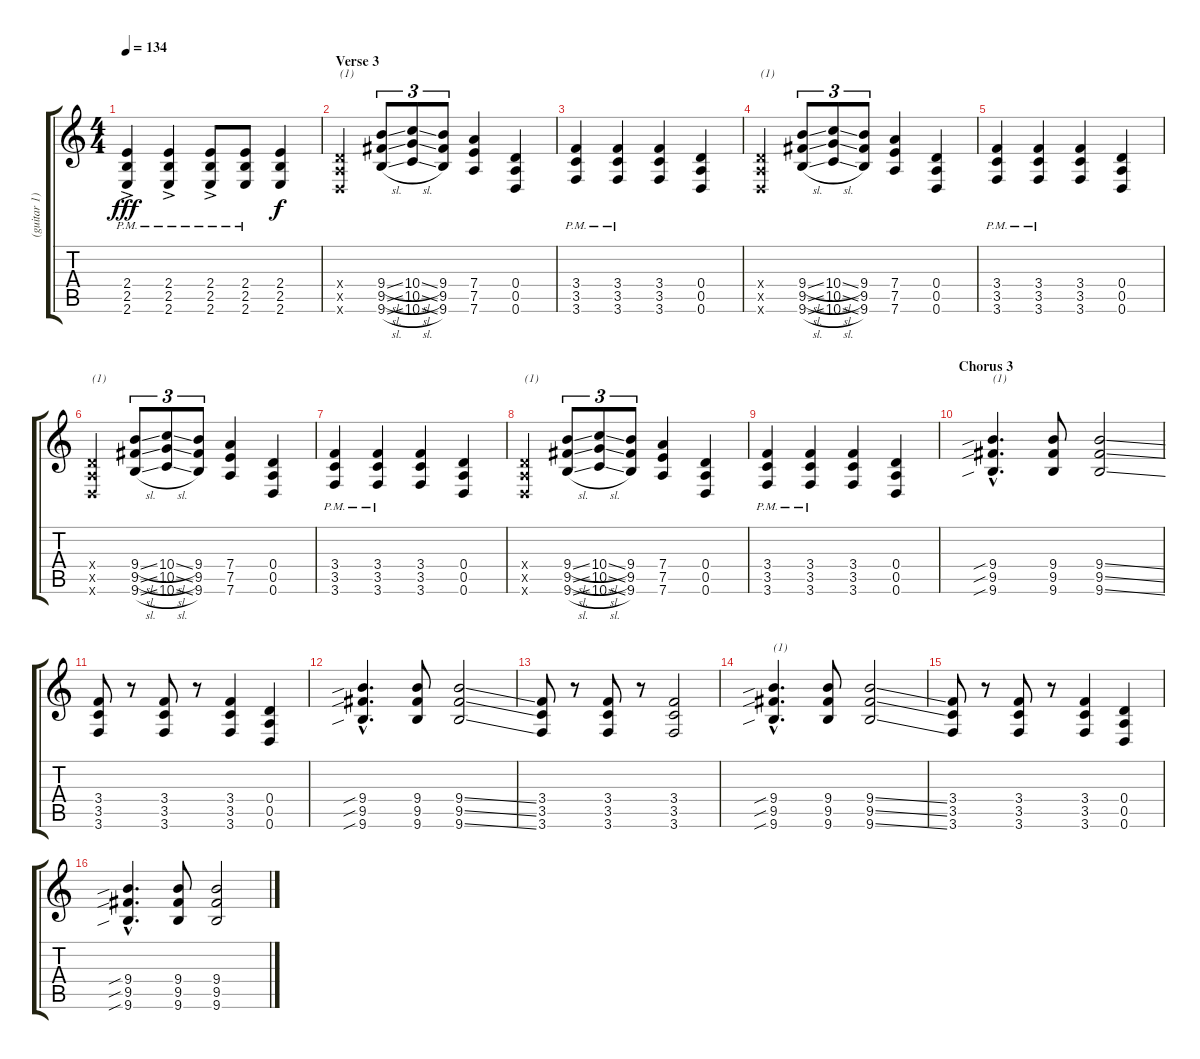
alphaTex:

\track ("(guitar 1)" "(guitar 1)") {instrument overdrivenguitar}
\staff {score tabs}
\tuning (E4 B3 G3 D3 A2 D2) {hide}
\ts (4 4)
\tempo 134
\clef g2
\ks c
(2.4{ac pm} 2.5{ac pm} 2.6{ac pm}).4{dy fff} (2.4{ac pm} 2.5{ac pm} 2.6{ac pm}).4 (2.4{ac pm} 2.5{ac pm} 2.6{ac pm}).8 (2.4{pm} 2.5{pm} 2.6{pm}).8 (2.4 2.5 2.6).4{dy f} |
\section ("" "Verse 3")
(0.4{x} 0.5{x} 0.6{x}).4{txt "(1)"} (9.4{sl} 9.5{sl} 9.6{sl}).8{tu (3 2)} (10.4{sl} 10.5{sl} 10.6{sl}).8{tu (3 2)} (9.4 9.5 9.6).8{tu (3 2)} (7.4 7.5 7.6).4 (0.4 0.5 0.6).4 |
(3.4{pm} 3.5{pm} 3.6{pm}).4 (3.4{pm} 3.5{pm} 3.6{pm}).4 (3.4 3.5 3.6).4 (0.4 0.5 0.6).4 |
(0.4{x} 0.5{x} 0.6{x}).4{txt "(1)"} (9.4{sl} 9.5{sl} 9.6{sl}).8{tu (3 2)} (10.4{sl} 10.5{sl} 10.6{sl}).8{tu (3 2)} (9.4 9.5 9.6).8{tu (3 2)} (7.4 7.5 7.6).4 (0.4 0.5 0.6).4 |
(3.4{pm} 3.5{pm} 3.6{pm}).4 (3.4{pm} 3.5{pm} 3.6{pm}).4 (3.4 3.5 3.6).4 (0.4 0.5 0.6).4 |
(0.4{x} 0.5{x} 0.6{x}).4{txt "(1)"} (9.4{sl} 9.5{sl} 9.6{sl}).8{tu (3 2)} (10.4{sl} 10.5{sl} 10.6{sl}).8{tu (3 2)} (9.4 9.5 9.6).8{tu (3 2)} (7.4 7.5 7.6).4 (0.4 0.5 0.6).4 |
(3.4{pm} 3.5{pm} 3.6{pm}).4 (3.4{pm} 3.5{pm} 3.6{pm}).4 (3.4 3.5 3.6).4 (0.4 0.5 0.6).4 |
(0.4{x} 0.5{x} 0.6{x}).4{txt "(1)"} (9.4{sl} 9.5{sl} 9.6{sl}).8{tu (3 2)} (10.4{sl} 10.5{sl} 10.6{sl}).8{tu (3 2)} (9.4 9.5 9.6).8{tu (3 2)} (7.4 7.5 7.6).4 (0.4 0.5 0.6).4 |
(3.4{pm} 3.5{pm} 3.6{pm}).4 (3.4{pm} 3.5{pm} 3.6{pm}).4 (3.4 3.5 3.6).4 (0.4 0.5 0.6).4 |
\section ("" "Chorus 3")
(9.4{sib hac} 9.5{sib hac} 9.6{sib hac}).4{d txt "(1)"} (9.4 9.5 9.6).8 (9.4{ss} 9.5{ss} 9.6{ss}).2 |
(3.4 3.5 3.6).8 r.8 (3.4 3.5 3.6).8 r.8 (3.4 3.5 3.6).4 (0.4 0.5 0.6).4 |
(9.4{sib hac} 9.5{sib hac} 9.6{sib hac}).4{d} (9.4 9.5 9.6).8 (9.4{ss} 9.5{ss} 9.6{ss}).2 |
(3.4 3.5 3.6).8 r.8 (3.4 3.5 3.6).8 r.8 (3.4 3.5 3.6).2 |
(9.4{sib hac} 9.5{sib hac} 9.6{sib hac}).4{d txt "(1)"} (9.4 9.5 9.6).8 (9.4{ss} 9.5{ss} 9.6{ss}).2 |
(3.4 3.5 3.6).8 r.8 (3.4 3.5 3.6).8 r.8 (3.4 3.5 3.6).4 (0.4 0.5 0.6).4 |
(9.4{sib hac} 9.5{sib hac} 9.6{sib hac}).4{d} (9.4 9.5 9.6).8 (9.4{ss} 9.5{ss} 9.6{ss}).2
